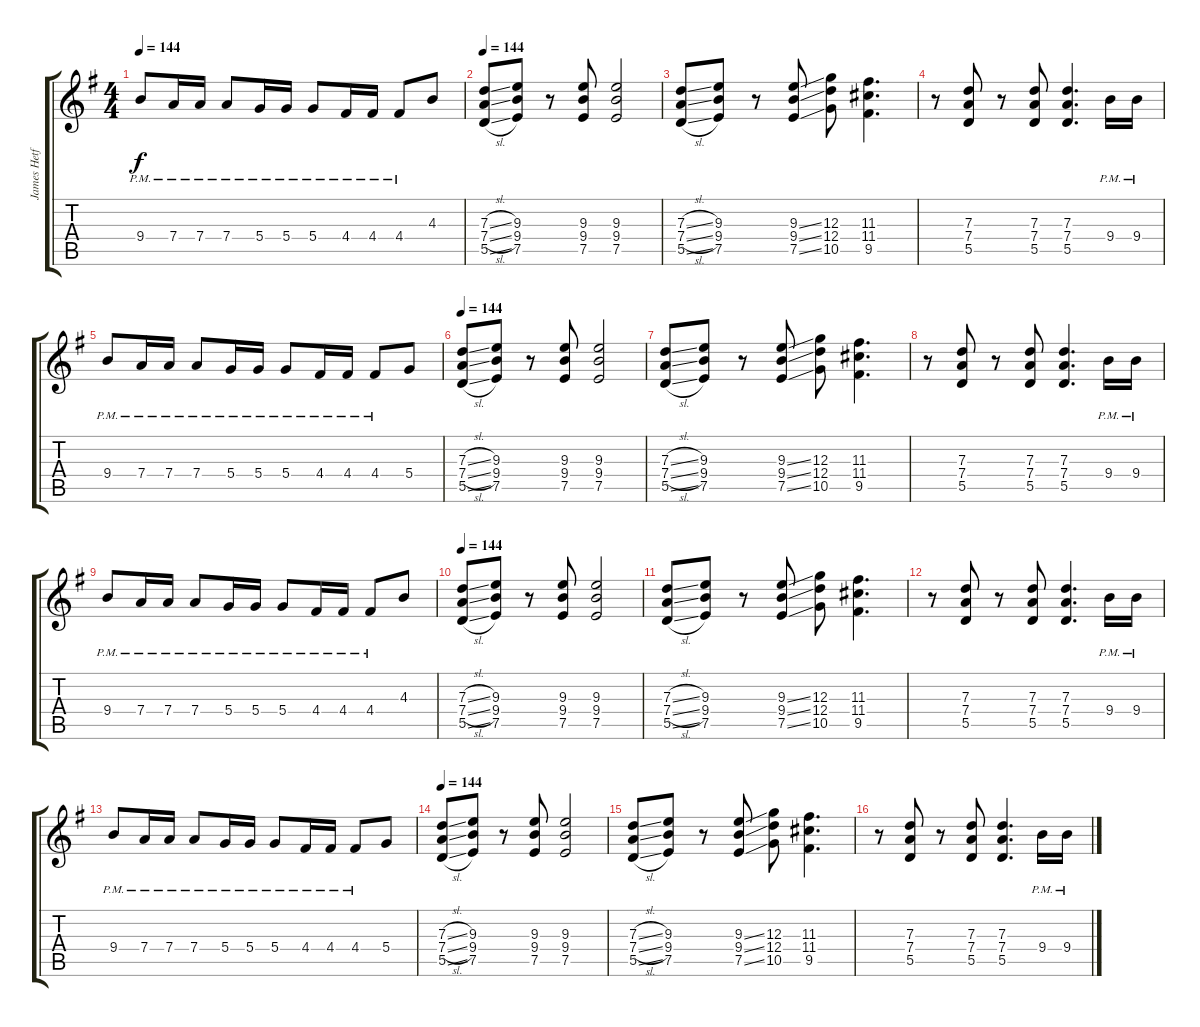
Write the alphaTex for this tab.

\track ("James Hetfield" "James Hetf") {instrument distortionguitar}
\staff {score tabs}
\tuning (E4 B3 G3 D3 A2 E2) {hide}
\ts (4 4)
\tempo 144
\clef g2
\ks eminor
9.4{pm}.8{dy f} 7.4{pm}.16 7.4{pm}.16 7.4{pm}.8 5.4{pm}.16 5.4{pm}.16 5.4{pm}.8 4.4{pm}.16 4.4{pm}.16 4.4{pm}.8 4.3.8{instrument distortionguitar} |
\tempo 144
(7.3{sl} 7.4{sl} 5.5{sl}).8{instrument distortionguitar} (9.3 9.4 7.5).8 r.8 (9.3 9.4 7.5).8 (9.3 9.4 7.5).2 |
(7.3{sl} 7.4{sl} 5.5{sl}).8 (9.3 9.4 7.5).8 r.8 (9.3{ss} 9.4{ss} 7.5{ss}).8 (12.3 12.4 10.5).8 (11.3 11.4 9.5).4{d} |
r.8 (7.3 7.4 5.5).8 r.8 (7.3 7.4 5.5).8 (7.3 7.4 5.5).4{d} 9.4{pm}.16{instrument electricguitarmuted} 9.4{pm}.16 |
9.4{pm}.8 7.4{pm}.16 7.4{pm}.16 7.4{pm}.8 5.4{pm}.16 5.4{pm}.16 5.4{pm}.8 4.4{pm}.16 4.4{pm}.16 4.4{pm}.8 5.4.8{instrument distortionguitar} |
\tempo 144
(7.3{sl} 7.4{sl} 5.5{sl}).8{instrument distortionguitar} (9.3 9.4 7.5).8 r.8 (9.3 9.4 7.5).8 (9.3 9.4 7.5).2 |
(7.3{sl} 7.4{sl} 5.5{sl}).8 (9.3 9.4 7.5).8 r.8 (9.3{ss} 9.4{ss} 7.5{ss}).8 (12.3 12.4 10.5).8 (11.3 11.4 9.5).4{d} |
r.8 (7.3 7.4 5.5).8 r.8 (7.3 7.4 5.5).8 (7.3 7.4 5.5).4{d} 9.4{pm}.16{instrument electricguitarmuted} 9.4{pm}.16 |
9.4{pm}.8 7.4{pm}.16 7.4{pm}.16 7.4{pm}.8 5.4{pm}.16 5.4{pm}.16 5.4{pm}.8 4.4{pm}.16 4.4{pm}.16 4.4{pm}.8 4.3.8{instrument distortionguitar} |
\tempo 144
(7.3{sl} 7.4{sl} 5.5{sl}).8{instrument distortionguitar} (9.3 9.4 7.5).8 r.8 (9.3 9.4 7.5).8 (9.3 9.4 7.5).2 |
(7.3{sl} 7.4{sl} 5.5{sl}).8 (9.3 9.4 7.5).8 r.8 (9.3{ss} 9.4{ss} 7.5{ss}).8 (12.3 12.4 10.5).8 (11.3 11.4 9.5).4{d} |
r.8 (7.3 7.4 5.5).8 r.8 (7.3 7.4 5.5).8 (7.3 7.4 5.5).4{d} 9.4{pm}.16{instrument electricguitarmuted} 9.4{pm}.16 |
9.4{pm}.8 7.4{pm}.16 7.4{pm}.16 7.4{pm}.8 5.4{pm}.16 5.4{pm}.16 5.4{pm}.8 4.4{pm}.16 4.4{pm}.16 4.4{pm}.8 5.4.8{instrument distortionguitar} |
\tempo 144
(7.3{sl} 7.4{sl} 5.5{sl}).8{instrument distortionguitar} (9.3 9.4 7.5).8 r.8 (9.3 9.4 7.5).8 (9.3 9.4 7.5).2 |
(7.3{sl} 7.4{sl} 5.5{sl}).8 (9.3 9.4 7.5).8 r.8 (9.3{ss} 9.4{ss} 7.5{ss}).8 (12.3 12.4 10.5).8 (11.3 11.4 9.5).4{d} |
r.8 (7.3 7.4 5.5).8 r.8 (7.3 7.4 5.5).8 (7.3 7.4 5.5).4{d} 9.4{pm}.16{instrument electricguitarmuted} 9.4{pm}.16
